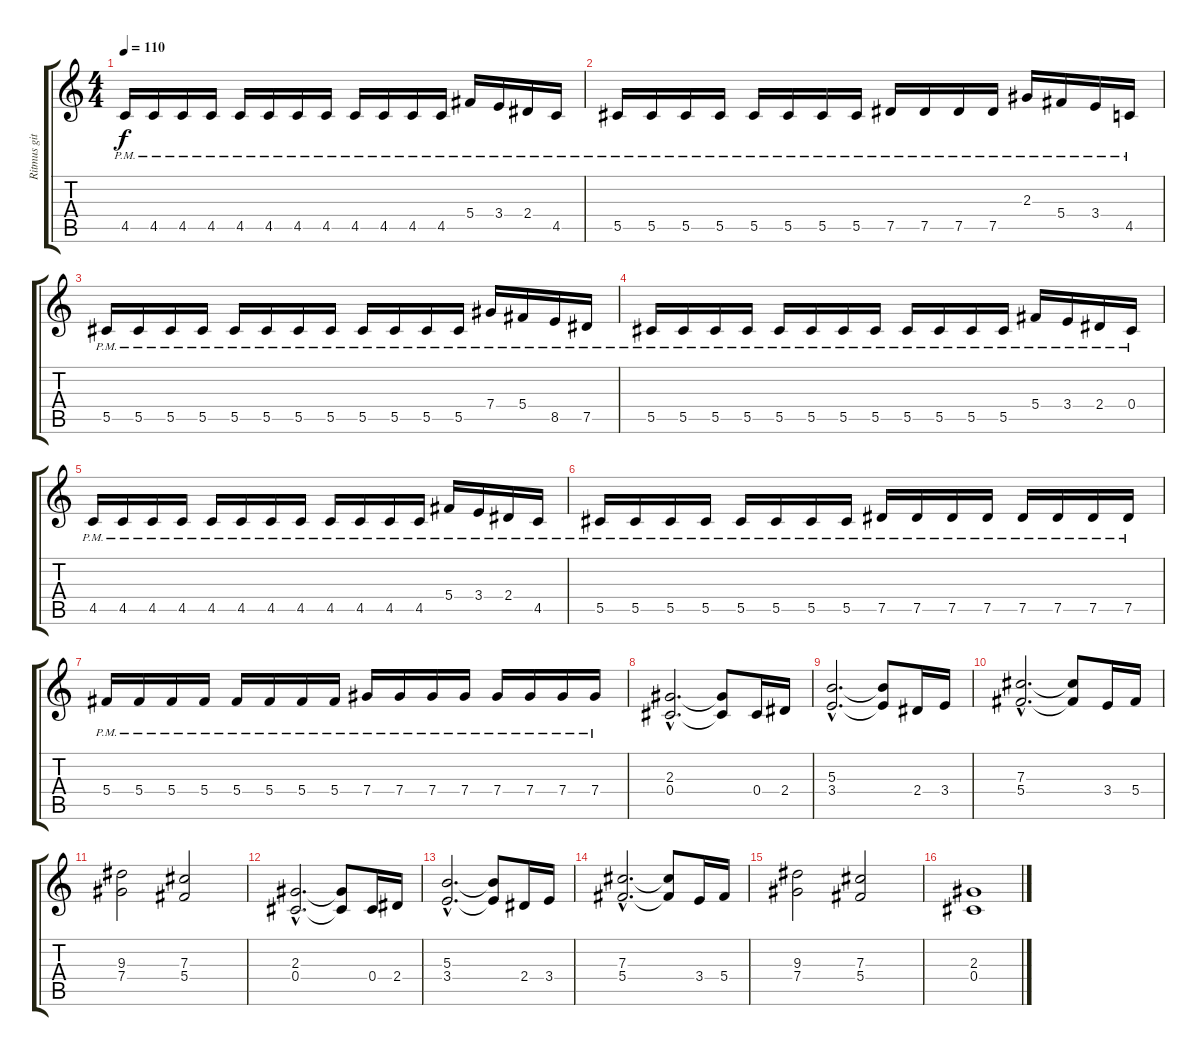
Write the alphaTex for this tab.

\track ("Ritmus gitár" "Ritmus git") {instrument distortionguitar}
\staff {score tabs}
\tuning (Eb4 Bb3 Gb3 Db3 Ab2 Eb2) {hide}
\ts (4 4)
\tempo 110
\clef g2
\ks c
4.5{pm}.16{dy f} 4.5{pm}.16 4.5{pm}.16 4.5{pm}.16 4.5{pm}.16 4.5{pm}.16 4.5{pm}.16 4.5{pm}.16 4.5{pm}.16 4.5{pm}.16 4.5{pm}.16 4.5{pm}.16 5.4{pm}.16 3.4{pm}.16 2.4{pm}.16 4.5{pm}.16 |
5.5{pm}.16 5.5{pm}.16 5.5{pm}.16 5.5{pm}.16 5.5{pm}.16 5.5{pm}.16 5.5{pm}.16 5.5{pm}.16 7.5{pm}.16 7.5{pm}.16 7.5{pm}.16 7.5{pm}.16 2.3{pm}.16 5.4{pm}.16 3.4{pm}.16 4.5{pm}.16 |
5.5{pm}.16 5.5{pm}.16 5.5{pm}.16 5.5{pm}.16 5.5{pm}.16 5.5{pm}.16 5.5{pm}.16 5.5{pm}.16 5.5{pm}.16 5.5{pm}.16 5.5{pm}.16 5.5{pm}.16 7.4{pm}.16 5.4{pm}.16 8.5{pm}.16 7.5{pm}.16 |
5.5{pm}.16 5.5{pm}.16 5.5{pm}.16 5.5{pm}.16 5.5{pm}.16 5.5{pm}.16 5.5{pm}.16 5.5{pm}.16 5.5{pm}.16 5.5{pm}.16 5.5{pm}.16 5.5{pm}.16 5.4{pm}.16 3.4{pm}.16 2.4{pm}.16 0.4{pm}.16 |
4.5{pm}.16 4.5{pm}.16 4.5{pm}.16 4.5{pm}.16 4.5{pm}.16 4.5{pm}.16 4.5{pm}.16 4.5{pm}.16 4.5{pm}.16 4.5{pm}.16 4.5{pm}.16 4.5{pm}.16 5.4{pm}.16 3.4{pm}.16 2.4{pm}.16 4.5{pm}.16 |
5.5{pm}.16 5.5{pm}.16 5.5{pm}.16 5.5{pm}.16 5.5{pm}.16 5.5{pm}.16 5.5{pm}.16 5.5{pm}.16 7.5{pm}.16 7.5{pm}.16 7.5{pm}.16 7.5{pm}.16 7.5{pm}.16 7.5{pm}.16 7.5{pm}.16 7.5{pm}.16 |
5.4{pm}.16 5.4{pm}.16 5.4{pm}.16 5.4{pm}.16 5.4{pm}.16 5.4{pm}.16 5.4{pm}.16 5.4{pm}.16 7.4{pm}.16 7.4{pm}.16 7.4{pm}.16 7.4{pm}.16 7.4{pm}.16 7.4{pm}.16 7.4{pm}.16 7.4{pm}.16 |
(2.3{hac} 0.4{hac}).2{d} (2.3{t} 0.4{t}).8 0.4.16 2.4.16 |
(5.3{hac} 3.4{hac}).2{d} (5.3{t} 3.4{t}).8 2.4.16 3.4.16 |
(7.3{hac} 5.4{hac}).2{d} (7.3{t} 5.4{t}).8 3.4.16 5.4.16 |
(9.3 7.4).2 (7.3 5.4).2 |
(2.3{hac} 0.4{hac}).2{d} (2.3{t} 0.4{t}).8 0.4.16 2.4.16 |
(5.3{hac} 3.4{hac}).2{d} (5.3{t} 3.4{t}).8 2.4.16 3.4.16 |
(7.3{hac} 5.4{hac}).2{d} (7.3{t} 5.4{t}).8 3.4.16 5.4.16 |
(9.3 7.4).2 (7.3 5.4).2 |
(2.3 0.4).1{volume 0}
